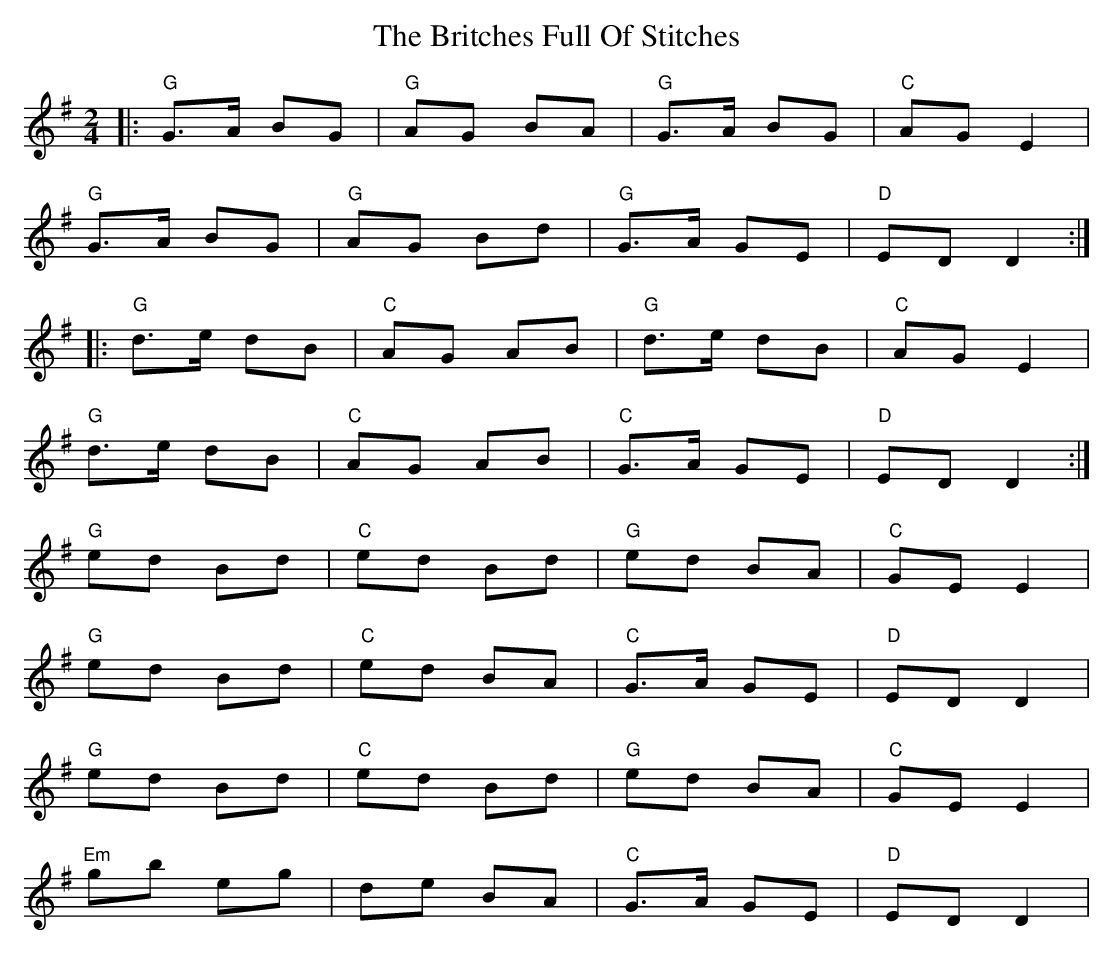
X:1
T: The Britches Full Of Stitches
M: 2/4
L: 1/8
K: Gmaj
|:"G" G>A BG|"G" AG BA|"G" G>A BG|"C" AG E2|
"G" G>A BG|"G" AG Bd|"G"G>A GE|"D" ED D2:|
|:"G" d>e dB|"C" AG AB|"G" d>e dB|"C" AG E2|
"G" d>e dB|"C" AG AB|"C"G>A GE|"D" ED D2:|
"G" ed Bd|"C" ed Bd |"G" ed BA|"C" GE E2|
"G" ed Bd|"C" ed BA|"C"G>A GE|"D" ED D2|
"G" ed Bd|"C" ed Bd |"G" ed BA|"C" GE E2|
"Em"gb eg| de BA|"C"G>A GE|"D" ED D2|
